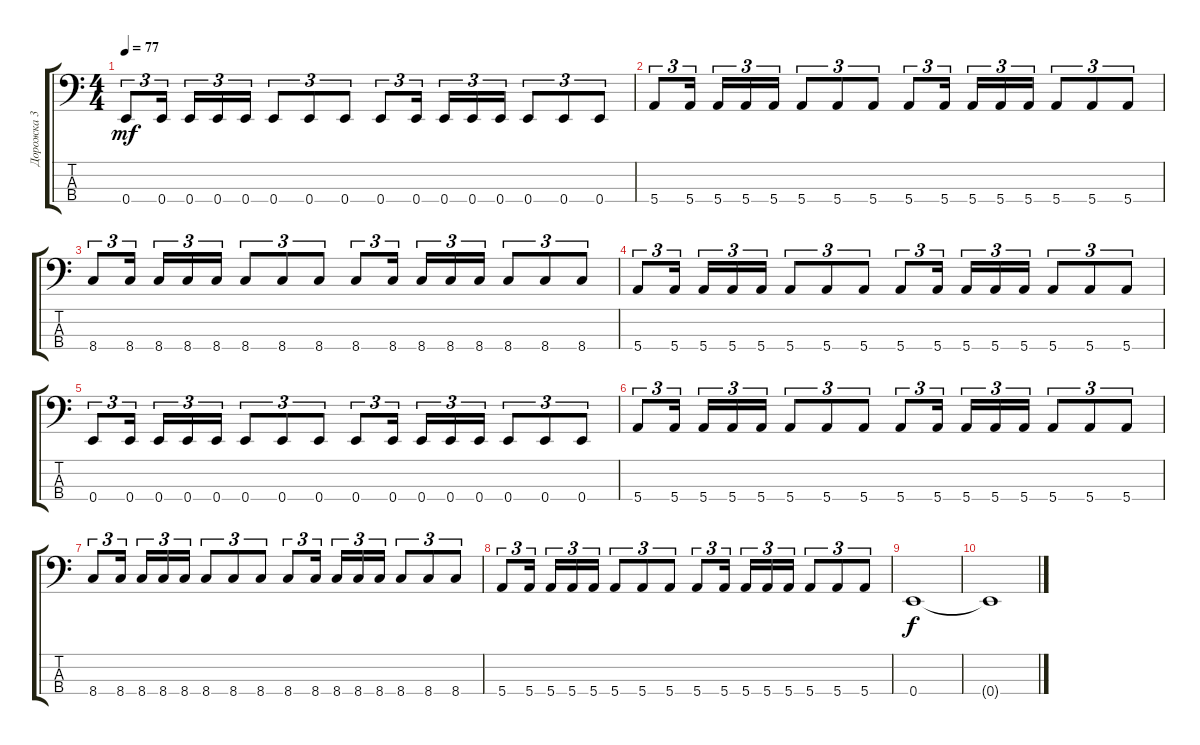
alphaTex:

\track ("Дорожка 3" "Дорожка 3") {instrument electricbassfinger}
\staff {score tabs}
\tuning (G2 D2 A1 E1) {hide}
\ts (4 4)
\tempo 77
\clef f4
\ks c
0.4.8{tu (3 2) dy mf} 0.4.16{tu (3 2) beam splitsecondary} 0.4.16{tu (3 2)} 0.4.16{tu (3 2)} 0.4.16{tu (3 2)} 0.4.8{tu (3 2)} 0.4.8{tu (3 2)} 0.4.8{tu (3 2)} 0.4.8{tu (3 2)} 0.4.16{tu (3 2) beam splitsecondary} 0.4.16{tu (3 2)} 0.4.16{tu (3 2)} 0.4.16{tu (3 2)} 0.4.8{tu (3 2)} 0.4.8{tu (3 2)} 0.4.8{tu (3 2)} |
5.4.8{tu (3 2)} 5.4.16{tu (3 2) beam splitsecondary} 5.4.16{tu (3 2)} 5.4.16{tu (3 2)} 5.4.16{tu (3 2)} 5.4.8{tu (3 2)} 5.4.8{tu (3 2)} 5.4.8{tu (3 2)} 5.4.8{tu (3 2)} 5.4.16{tu (3 2) beam splitsecondary} 5.4.16{tu (3 2)} 5.4.16{tu (3 2)} 5.4.16{tu (3 2)} 5.4.8{tu (3 2)} 5.4.8{tu (3 2)} 5.4.8{tu (3 2)} |
8.4.8{tu (3 2)} 8.4.16{tu (3 2) beam splitsecondary} 8.4.16{tu (3 2)} 8.4.16{tu (3 2)} 8.4.16{tu (3 2)} 8.4.8{tu (3 2)} 8.4.8{tu (3 2)} 8.4.8{tu (3 2)} 8.4.8{tu (3 2)} 8.4.16{tu (3 2) beam splitsecondary} 8.4.16{tu (3 2)} 8.4.16{tu (3 2)} 8.4.16{tu (3 2)} 8.4.8{tu (3 2)} 8.4.8{tu (3 2)} 8.4.8{tu (3 2)} |
5.4.8{tu (3 2)} 5.4.16{tu (3 2) beam splitsecondary} 5.4.16{tu (3 2)} 5.4.16{tu (3 2)} 5.4.16{tu (3 2)} 5.4.8{tu (3 2)} 5.4.8{tu (3 2)} 5.4.8{tu (3 2)} 5.4.8{tu (3 2)} 5.4.16{tu (3 2) beam splitsecondary} 5.4.16{tu (3 2)} 5.4.16{tu (3 2)} 5.4.16{tu (3 2)} 5.4.8{tu (3 2)} 5.4.8{tu (3 2)} 5.4.8{tu (3 2)} |
0.4.8{tu (3 2)} 0.4.16{tu (3 2) beam splitsecondary} 0.4.16{tu (3 2)} 0.4.16{tu (3 2)} 0.4.16{tu (3 2)} 0.4.8{tu (3 2)} 0.4.8{tu (3 2)} 0.4.8{tu (3 2)} 0.4.8{tu (3 2)} 0.4.16{tu (3 2) beam splitsecondary} 0.4.16{tu (3 2)} 0.4.16{tu (3 2)} 0.4.16{tu (3 2)} 0.4.8{tu (3 2)} 0.4.8{tu (3 2)} 0.4.8{tu (3 2)} |
5.4.8{tu (3 2)} 5.4.16{tu (3 2) beam splitsecondary} 5.4.16{tu (3 2)} 5.4.16{tu (3 2)} 5.4.16{tu (3 2)} 5.4.8{tu (3 2)} 5.4.8{tu (3 2)} 5.4.8{tu (3 2)} 5.4.8{tu (3 2)} 5.4.16{tu (3 2) beam splitsecondary} 5.4.16{tu (3 2)} 5.4.16{tu (3 2)} 5.4.16{tu (3 2)} 5.4.8{tu (3 2)} 5.4.8{tu (3 2)} 5.4.8{tu (3 2)} |
8.4.8{tu (3 2)} 8.4.16{tu (3 2) beam splitsecondary} 8.4.16{tu (3 2)} 8.4.16{tu (3 2)} 8.4.16{tu (3 2)} 8.4.8{tu (3 2)} 8.4.8{tu (3 2)} 8.4.8{tu (3 2)} 8.4.8{tu (3 2)} 8.4.16{tu (3 2) beam splitsecondary} 8.4.16{tu (3 2)} 8.4.16{tu (3 2)} 8.4.16{tu (3 2)} 8.4.8{tu (3 2)} 8.4.8{tu (3 2)} 8.4.8{tu (3 2)} |
5.4.8{tu (3 2)} 5.4.16{tu (3 2) beam splitsecondary} 5.4.16{tu (3 2)} 5.4.16{tu (3 2)} 5.4.16{tu (3 2)} 5.4.8{tu (3 2)} 5.4.8{tu (3 2)} 5.4.8{tu (3 2)} 5.4.8{tu (3 2)} 5.4.16{tu (3 2) beam splitsecondary} 5.4.16{tu (3 2)} 5.4.16{tu (3 2)} 5.4.16{tu (3 2)} 5.4.8{tu (3 2)} 5.4.8{tu (3 2)} 5.4.8{tu (3 2)} |
0.4.1{dy f} |
0.4{t}.1
